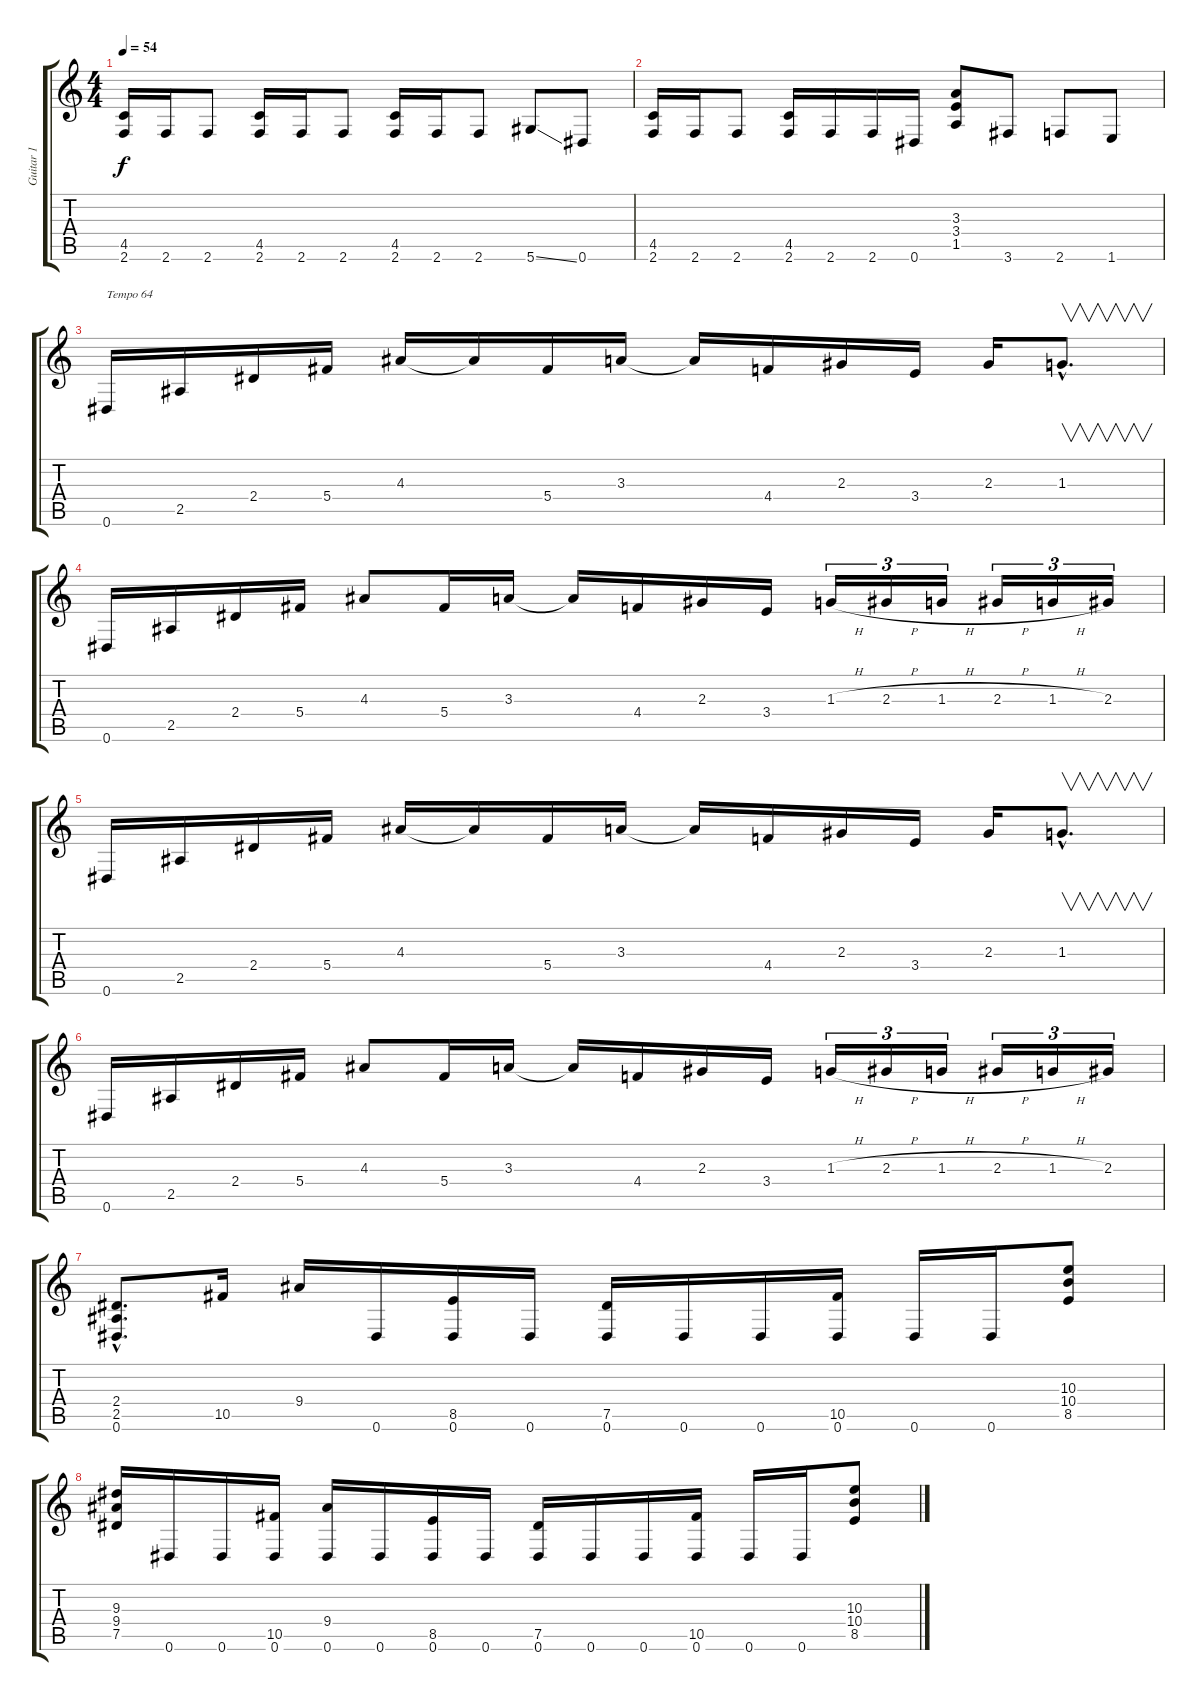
\track ("Guitar 1" "Guitar 1") {instrument distortionguitar}
\staff {score tabs}
\tuning (Eb4 Bb3 Gb3 Db3 Ab2 Eb2) {hide}
\ts (4 4)
\tempo 54
\clef g2
\ks c
(4.5 2.6).16{dy f} 2.6.16 2.6.8 (4.5 2.6).16 2.6.16 2.6.8 (4.5 2.6).16 2.6.16 2.6.8 5.6{ss}.8 0.6.8 |
(4.5 2.6).16 2.6.16 2.6.8 (4.5 2.6).16 2.6.16 2.6.16 0.6.16 (3.3 3.4 1.5).8 3.6.8 2.6.8 1.6.8 |
0.6.16{txt "Tempo 64"} 2.5.16 2.4.16 5.4.16 4.3.16 4.3{t}.16 5.4.16 3.3.16 3.3{t}.16 4.4.16 2.3.16 3.4.16 2.3.16 1.3{hac}.8{v d} |
0.6.16 2.5.16 2.4.16 5.4.16 4.3.8 5.4.16 3.3.16 3.3{t}.16 4.4.16 2.3.16 3.4.16 1.3{h}.16{tu (3 2)} 2.3{h}.16{tu (3 2)} 1.3{h}.16{tu (3 2)} 2.3{h}.16{tu (3 2)} 1.3{h}.16{tu (3 2)} 2.3.16{tu (3 2)} |
0.6.16 2.5.16 2.4.16 5.4.16 4.3.16 4.3{t}.16 5.4.16 3.3.16 3.3{t}.16 4.4.16 2.3.16 3.4.16 2.3.16 1.3{hac}.8{v d} |
0.6.16 2.5.16 2.4.16 5.4.16 4.3.8 5.4.16 3.3.16 3.3{t}.16 4.4.16 2.3.16 3.4.16 1.3{h}.16{tu (3 2)} 2.3{h}.16{tu (3 2)} 1.3{h}.16{tu (3 2)} 2.3{h}.16{tu (3 2)} 1.3{h}.16{tu (3 2)} 2.3.16{tu (3 2)} |
(2.4{hac} 2.5{hac} 0.6{hac}).8{d} 10.5.16 9.4.16 0.6.16 (8.5 0.6).16 0.6.16 (7.5 0.6).16 0.6.16 0.6.16 (10.5 0.6).16 0.6.16 0.6.16 (10.3 10.4 8.5).8 |
(9.3 9.4 7.5).16 0.6.16 0.6.16 (10.5 0.6).16 (9.4 0.6).16 0.6.16 (8.5 0.6).16 0.6.16 (7.5 0.6).16 0.6.16 0.6.16 (10.5 0.6).16 0.6.16 0.6.16 (10.3 10.4 8.5).8
